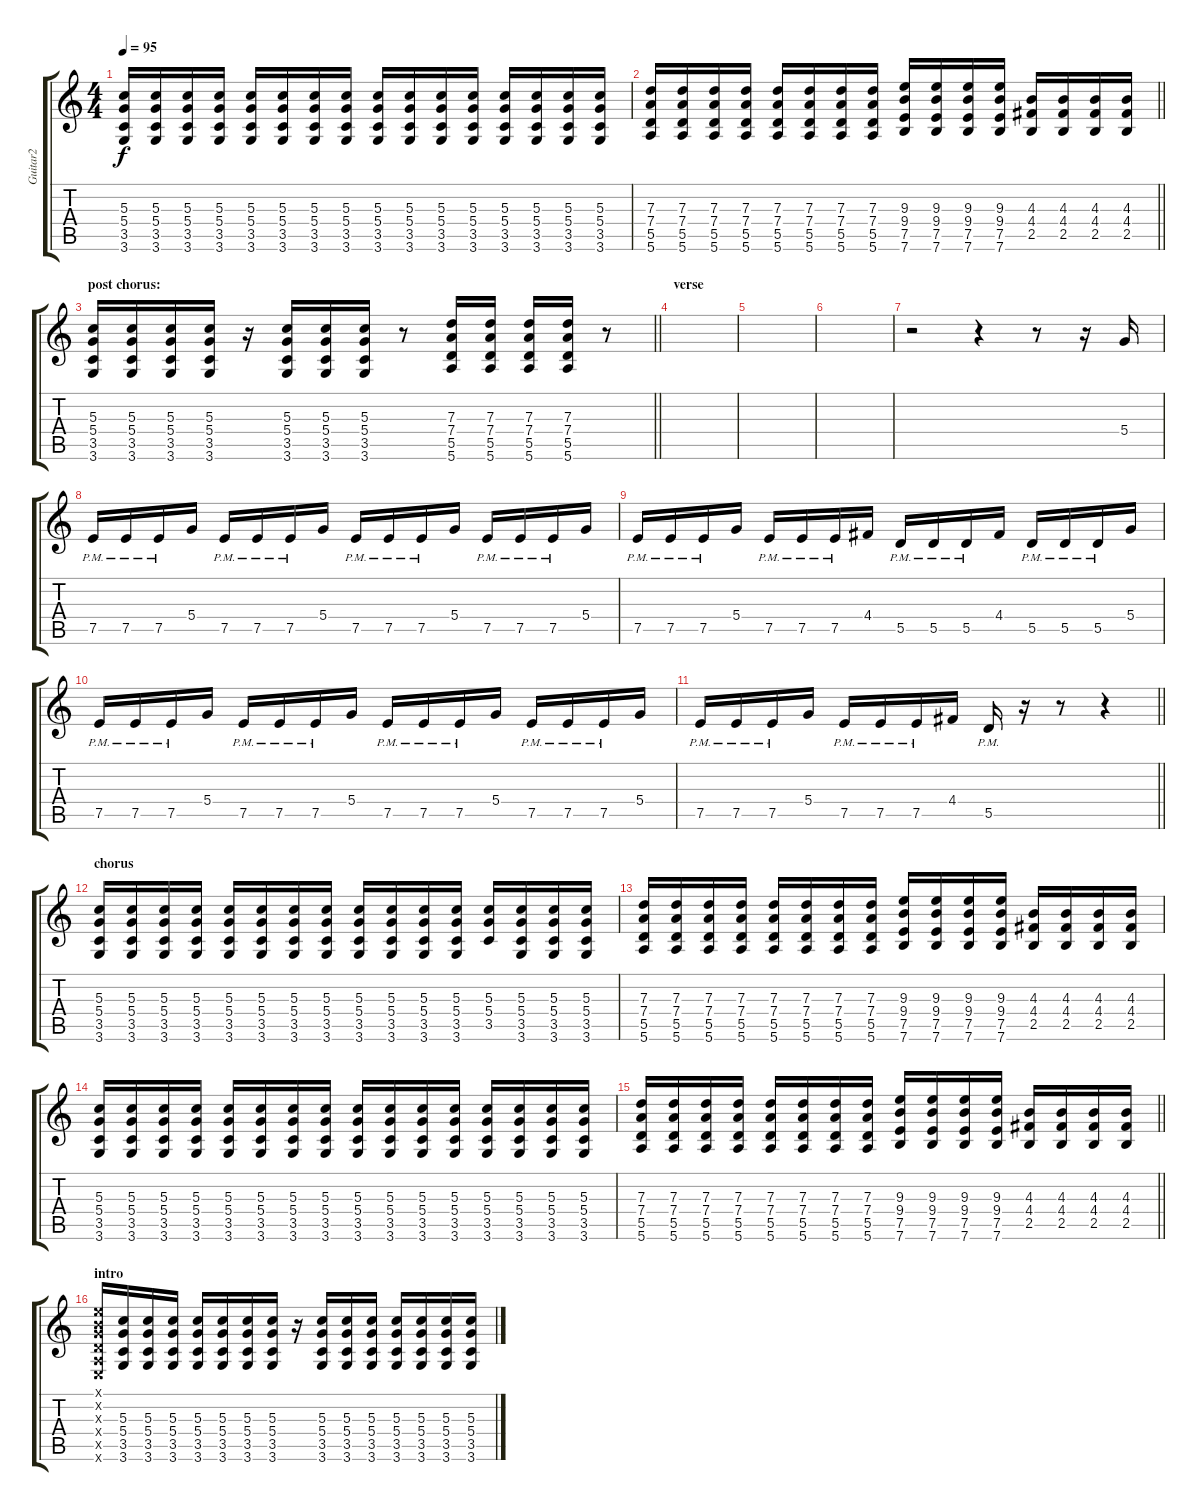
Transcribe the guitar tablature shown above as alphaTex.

\track ("Guitar2" "Guitar2") {instrument overdrivenguitar}
\staff {score tabs}
\tuning (E4 B3 G3 D3 A2 E2) {hide}
\ts (4 4)
\tempo 95
\clef g2
\ks c
(5.3 5.4 3.5 3.6).16{dy f} (5.3 5.4 3.5 3.6).16 (5.3 5.4 3.5 3.6).16 (5.3 5.4 3.5 3.6).16 (5.3 5.4 3.5 3.6).16 (5.3 5.4 3.5 3.6).16 (5.3 5.4 3.5 3.6).16 (5.3 5.4 3.5 3.6).16 (5.3 5.4 3.5 3.6).16 (5.3 5.4 3.5 3.6).16 (5.3 5.4 3.5 3.6).16 (5.3 5.4 3.5 3.6).16 (5.3 5.4 3.5 3.6).16 (5.3 5.4 3.5 3.6).16 (5.3 5.4 3.5 3.6).16 (5.3 5.4 3.5 3.6).16 |
\barLineRight lightlight
(7.3 7.4 5.5 5.6).16 (7.3 7.4 5.5 5.6).16 (7.3 7.4 5.5 5.6).16 (7.3 7.4 5.5 5.6).16 (7.3 7.4 5.5 5.6).16 (7.3 7.4 5.5 5.6).16 (7.3 7.4 5.5 5.6).16 (7.3 7.4 5.5 5.6).16 (9.3 9.4 7.5 7.6).16 (9.3 9.4 7.5 7.6).16 (9.3 9.4 7.5 7.6).16 (9.3 9.4 7.5 7.6).16 (4.3 4.4 2.5).16 (4.3 4.4 2.5).16 (4.3 4.4 2.5).16 (4.3 4.4 2.5).16 |
\section ("" "post chorus:")
\barLineRight lightlight
(5.3 5.4 3.5 3.6).16 (5.3 5.4 3.5 3.6).16 (5.3 5.4 3.5 3.6).16 (5.3 5.4 3.5 3.6).16 r.16 (5.3 5.4 3.5 3.6).16 (5.3 5.4 3.5 3.6).16 (5.3 5.4 3.5 3.6).16 r.8 (7.3 7.4 5.5 5.6).16 (7.3 7.4 5.5 5.6).16 (7.3 7.4 5.5 5.6).16 (7.3 7.4 5.5 5.6).16 r.8 |
\section ("" "verse")
|
|
|
r.2 r.4 r.8 r.16 5.4.16{volume 10} |
7.5{pm}.16 7.5{pm}.16 7.5{pm}.16 5.4.16 7.5{pm}.16 7.5{pm}.16 7.5{pm}.16 5.4.16 7.5{pm}.16 7.5{pm}.16 7.5{pm}.16 5.4.16 7.5{pm}.16 7.5{pm}.16 7.5{pm}.16 5.4.16 |
7.5{pm}.16 7.5{pm}.16 7.5{pm}.16 5.4.16 7.5{pm}.16 7.5{pm}.16 7.5{pm}.16 4.4.16 5.5{pm}.16 5.5{pm}.16 5.5{pm}.16 4.4.16 5.5{pm}.16 5.5{pm}.16 5.5{pm}.16 5.4.16 |
7.5{pm}.16 7.5{pm}.16 7.5{pm}.16 5.4.16 7.5{pm}.16 7.5{pm}.16 7.5{pm}.16 5.4.16 7.5{pm}.16 7.5{pm}.16 7.5{pm}.16 5.4.16 7.5{pm}.16 7.5{pm}.16 7.5{pm}.16 5.4.16 |
\barLineRight lightlight
7.5{pm}.16 7.5{pm}.16 7.5{pm}.16 5.4.16 7.5{pm}.16 7.5{pm}.16 7.5{pm}.16 4.4.16 5.5{pm}.16 r.16 r.8 r.4 |
\section ("" "chorus")
(5.3 5.4 3.5 3.6).16 (5.3 5.4 3.5 3.6).16 (5.3 5.4 3.5 3.6).16 (5.3 5.4 3.5 3.6).16 (5.3 5.4 3.5 3.6).16 (5.3 5.4 3.5 3.6).16 (5.3 5.4 3.5 3.6).16 (5.3 5.4 3.5 3.6).16 (5.3 5.4 3.5 3.6).16 (5.3 5.4 3.5 3.6).16 (5.3 5.4 3.5 3.6).16 (5.3 5.4 3.5 3.6).16 (5.3 5.4 3.5).16 (5.3 5.4 3.5 3.6).16 (5.3 5.4 3.5 3.6).16 (5.3 5.4 3.5 3.6).16 |
(7.3 7.4 5.5 5.6).16 (7.3 7.4 5.5 5.6).16 (7.3 7.4 5.5 5.6).16 (7.3 7.4 5.5 5.6).16 (7.3 7.4 5.5 5.6).16 (7.3 7.4 5.5 5.6).16 (7.3 7.4 5.5 5.6).16 (7.3 7.4 5.5 5.6).16 (9.3 9.4 7.5 7.6).16 (9.3 9.4 7.5 7.6).16 (9.3 9.4 7.5 7.6).16 (9.3 9.4 7.5 7.6).16 (4.3 4.4 2.5).16 (4.3 4.4 2.5).16 (4.3 4.4 2.5).16 (4.3 4.4 2.5).16 |
(5.3 5.4 3.5 3.6).16 (5.3 5.4 3.5 3.6).16 (5.3 5.4 3.5 3.6).16 (5.3 5.4 3.5 3.6).16 (5.3 5.4 3.5 3.6).16 (5.3 5.4 3.5 3.6).16 (5.3 5.4 3.5 3.6).16 (5.3 5.4 3.5 3.6).16 (5.3 5.4 3.5 3.6).16 (5.3 5.4 3.5 3.6).16 (5.3 5.4 3.5 3.6).16 (5.3 5.4 3.5 3.6).16 (5.3 5.4 3.5 3.6).16 (5.3 5.4 3.5 3.6).16 (5.3 5.4 3.5 3.6).16 (5.3 5.4 3.5 3.6).16 |
\barLineRight lightlight
(7.3 7.4 5.5 5.6).16 (7.3 7.4 5.5 5.6).16 (7.3 7.4 5.5 5.6).16 (7.3 7.4 5.5 5.6).16 (7.3 7.4 5.5 5.6).16 (7.3 7.4 5.5 5.6).16 (7.3 7.4 5.5 5.6).16 (7.3 7.4 5.5 5.6).16 (9.3 9.4 7.5 7.6).16 (9.3 9.4 7.5 7.6).16 (9.3 9.4 7.5 7.6).16 (9.3 9.4 7.5 7.6).16 (4.3 4.4 2.5).16 (4.3 4.4 2.5).16 (4.3 4.4 2.5).16 (4.3 4.4 2.5).16 |
\section ("" "intro")
(0.1{x} 0.2{x} 0.3{x} 0.4{x} 0.5{x} 0.6{x}).16 (5.3 5.4 3.5 3.6).16 (5.3 5.4 3.5 3.6).16 (5.3 5.4 3.5 3.6).16 (5.3 5.4 3.5 3.6).16 (5.3 5.4 3.5 3.6).16 (5.3 5.4 3.5 3.6).16 (5.3 5.4 3.5 3.6).16 r.16 (5.3 5.4 3.5 3.6).16 (5.3 5.4 3.5 3.6).16 (5.3 5.4 3.5 3.6).16 (5.3 5.4 3.5 3.6).16 (5.3 5.4 3.5 3.6).16 (5.3 5.4 3.5 3.6).16 (5.3 5.4 3.5 3.6).16
